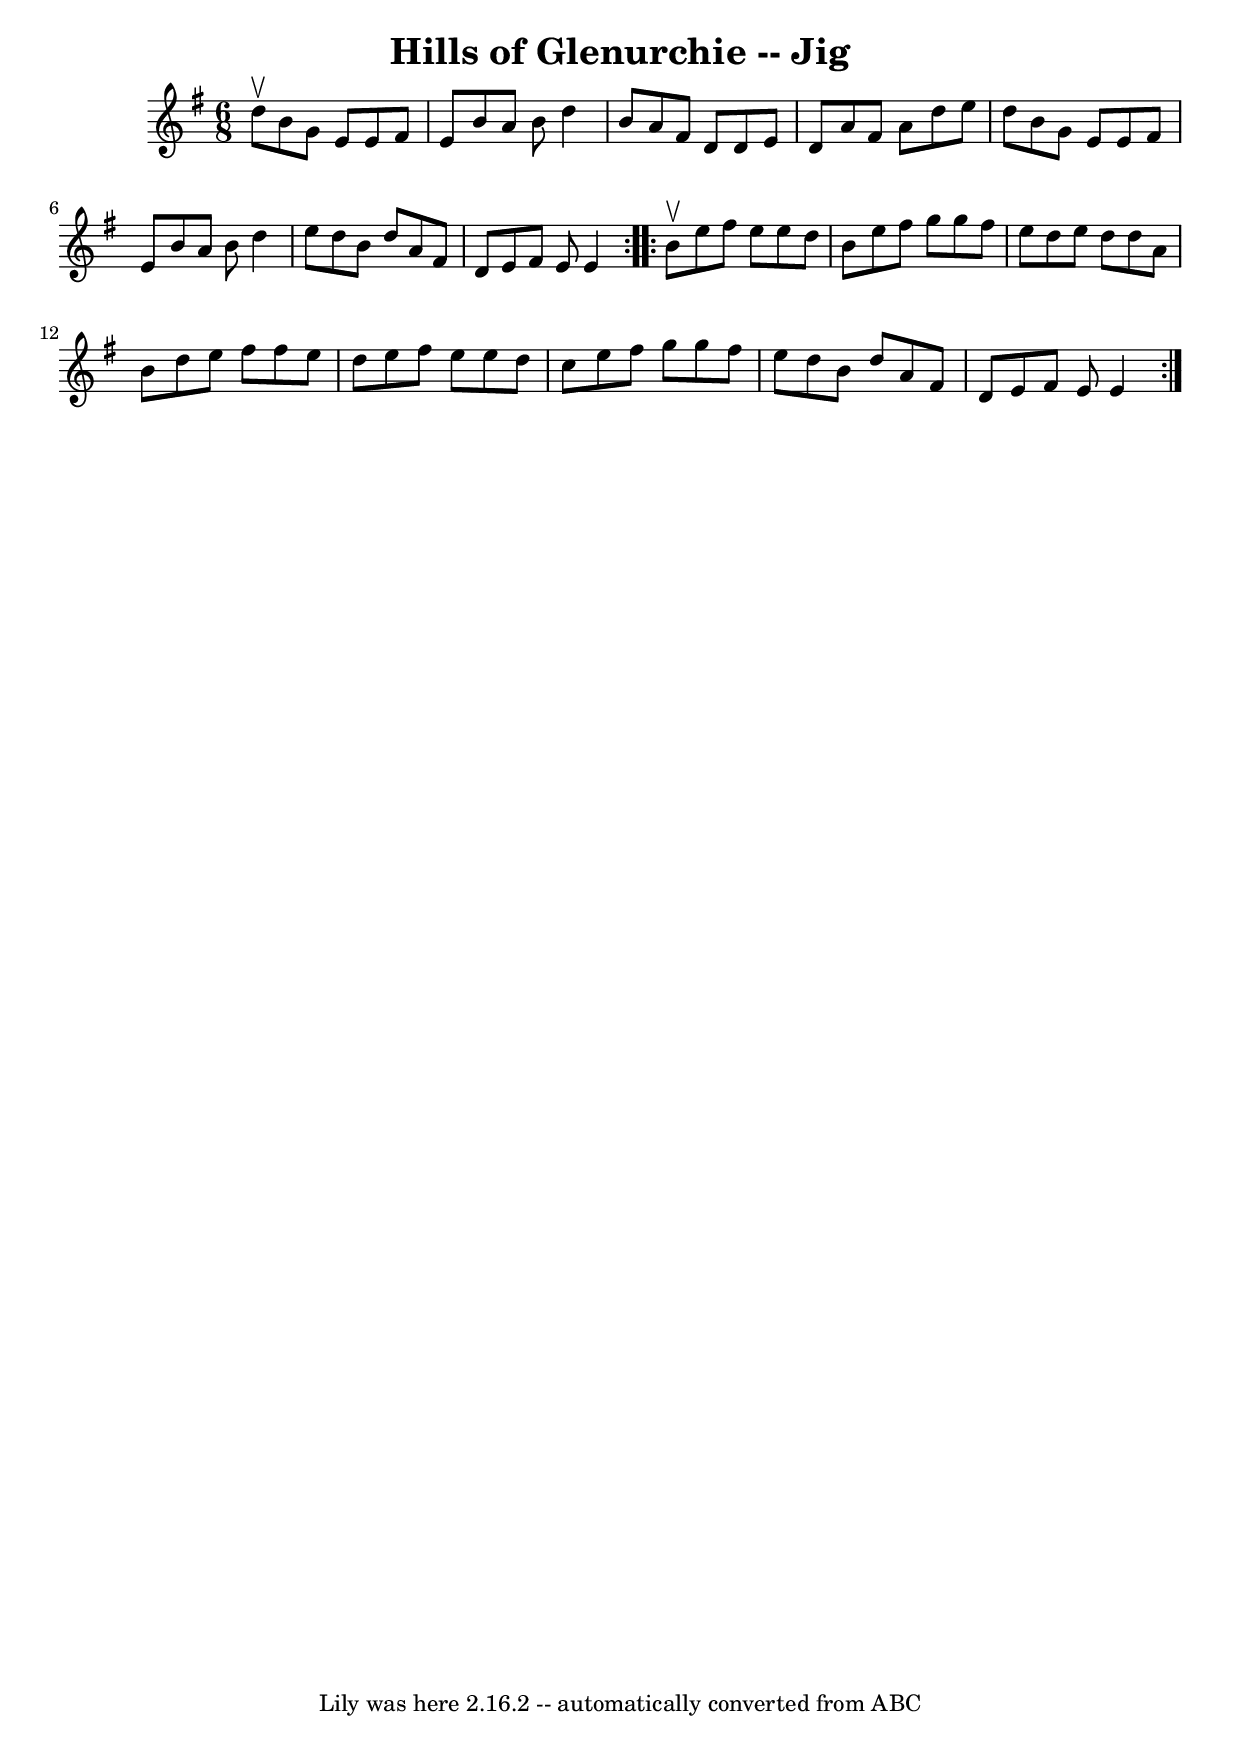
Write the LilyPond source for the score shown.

\version "2.7.40"
\include "Mammoth.ily"
\header {
	%% book = "Ryan's Mammoth Collection of Fiddle Tunes"
	crossRefNumber = "1"
	footnotes = ""
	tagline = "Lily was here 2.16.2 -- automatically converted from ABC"
	title = "Hills of Glenurchie -- Jig"
}
voicedefault =  {


\repeat volta 2 {
\time 6/8 \key e \minor d''8^\upbow       |
 b'8 g'8 e'8    
e'8 fis'8 e'8    |
 b'8 a'8 b'8 d''4 b'8    |
  
 a'8 fis'8 d'8 d'8 e'8 d'8    |
 a'8 fis'8 a'8    
d''8 e''8 d''8    |
     |
 b'8 g'8 e'8 e'8    
fis'8 e'8    |
 b'8 a'8 b'8 d''4 e''8    |
 d''8 
 b'8 d''8 a'8 fis'8 d'8    |
 e'8 fis'8 e'8 e'4  
  }     \repeat volta 2 { b'8^\upbow       |
 e''8 fis''8 e''8 
 e''8 d''8 b'8    |
 e''8 fis''8 g''8 g''8 fis''8   
 e''8    |
 d''8 e''8 d''8 d''8 a'8 b'8    |
   
d''8 e''8 fis''8 fis''8 e''8 d''8    |
     |
   
e''8 fis''8 e''8 e''8 d''8 c''8    |
 e''8 fis''8    
g''8 g''8 fis''8 e''8    |
 d''8 b'8 d''8 a'8    
fis'8 d'8    |
 e'8 fis'8 e'8 e'4    }   
}

\score{
    <<

	\context Staff="default"
	{
	    \voicedefault 
	}

    >>
	\layout {
	}
	\midi {}
}
